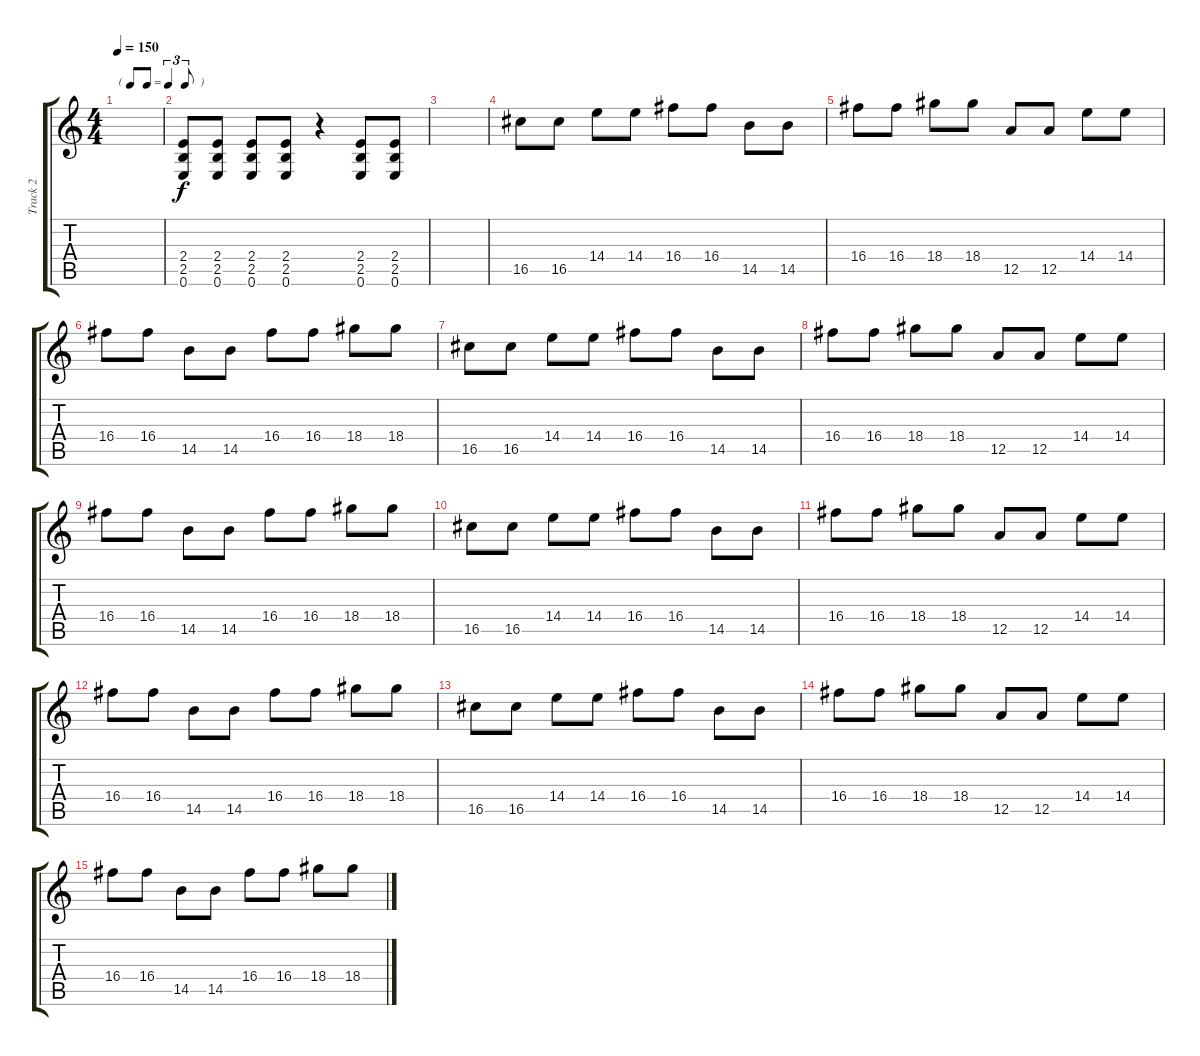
\track ("Track 2" "Track 2") {instrument distortionguitar}
\staff {score tabs}
\tuning (E4 B3 G3 D3 A2 E2) {hide}
\ts (4 4)
\tf triplet8th
\tempo 150
\clef g2
\ks c
|
(2.4 2.5 0.6).8 (2.4 2.5 0.6).8 (2.4 2.5 0.6).8 (2.4 2.5 0.6).8 r.4 (2.4 2.5 0.6).8 (2.4 2.5 0.6).8 |
|
16.5.8 16.5.8 14.4.8 14.4.8 16.4.8 16.4.8 14.5.8 14.5.8 |
16.4.8 16.4.8 18.4.8 18.4.8 12.5.8 12.5.8 14.4.8 14.4.8 |
16.4.8 16.4.8 14.5.8 14.5.8 16.4.8 16.4.8 18.4.8 18.4.8 |
16.5.8 16.5.8 14.4.8 14.4.8 16.4.8 16.4.8 14.5.8 14.5.8 |
16.4.8 16.4.8 18.4.8 18.4.8 12.5.8 12.5.8 14.4.8 14.4.8 |
16.4.8 16.4.8 14.5.8 14.5.8 16.4.8 16.4.8 18.4.8 18.4.8 |
16.5.8 16.5.8 14.4.8 14.4.8 16.4.8 16.4.8 14.5.8 14.5.8 |
16.4.8 16.4.8 18.4.8 18.4.8 12.5.8 12.5.8 14.4.8 14.4.8 |
16.4.8 16.4.8 14.5.8 14.5.8 16.4.8 16.4.8 18.4.8 18.4.8 |
16.5.8 16.5.8 14.4.8 14.4.8 16.4.8 16.4.8 14.5.8 14.5.8 |
16.4.8 16.4.8 18.4.8 18.4.8 12.5.8 12.5.8 14.4.8 14.4.8 |
16.4.8 16.4.8 14.5.8 14.5.8 16.4.8 16.4.8 18.4.8 18.4.8
